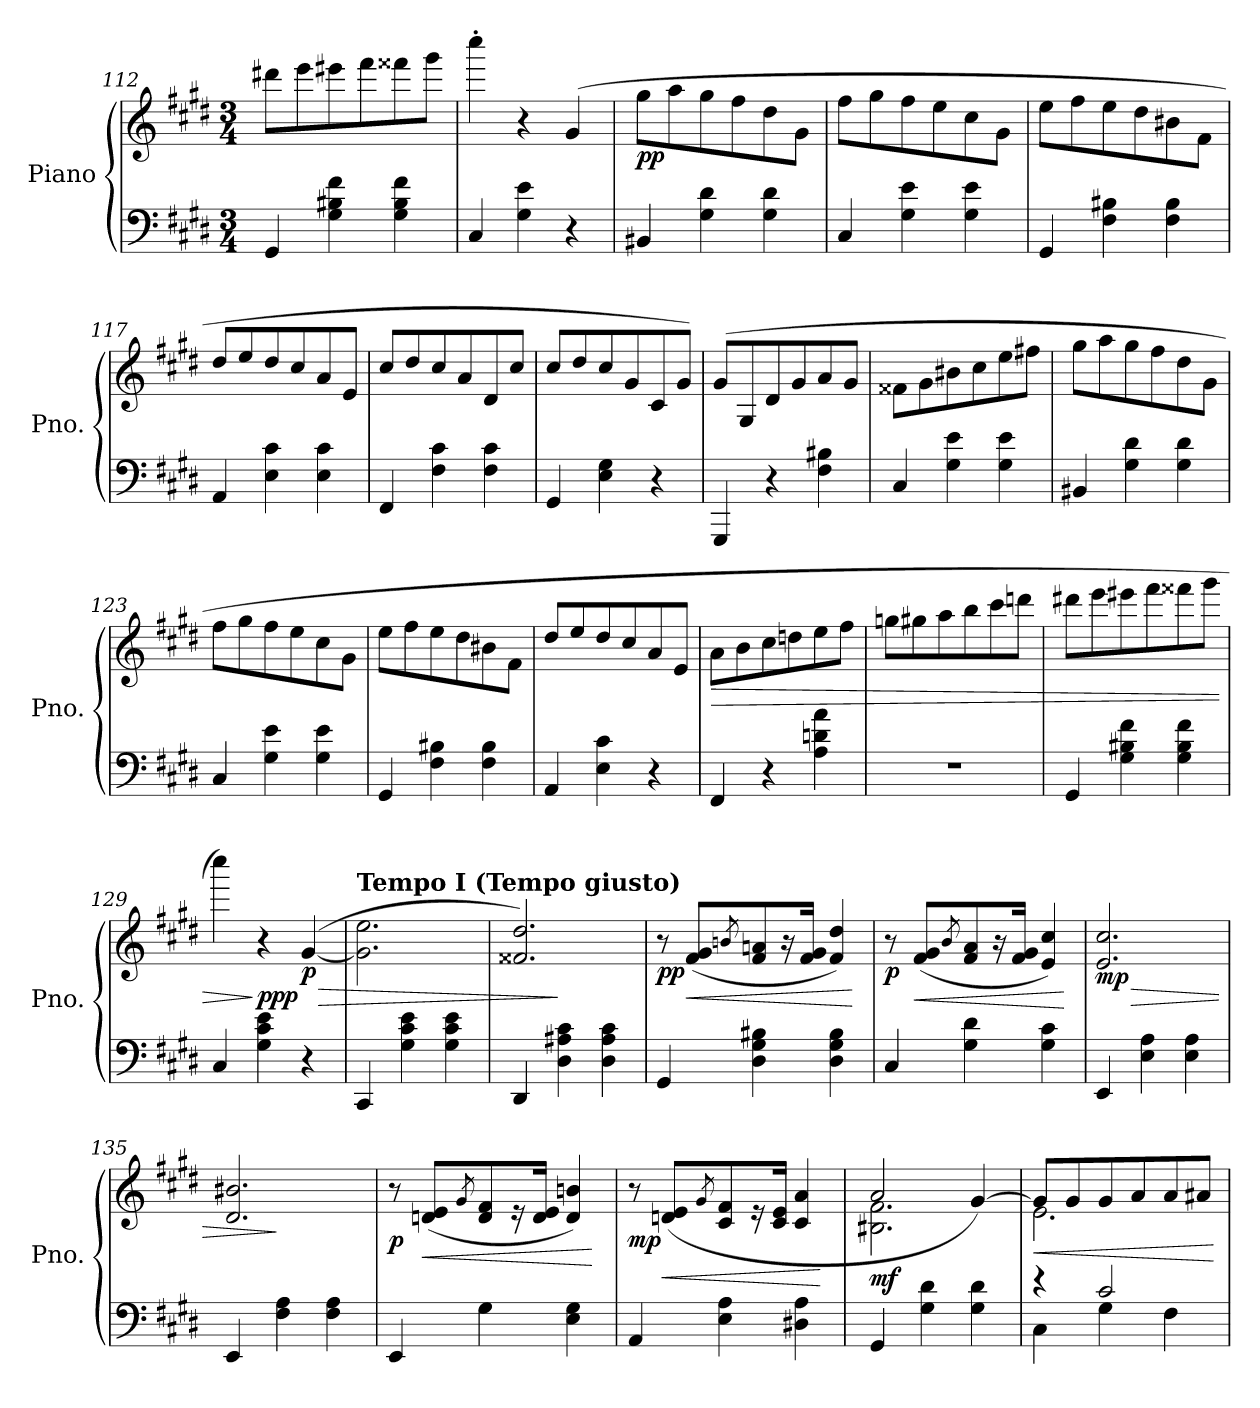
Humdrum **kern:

**kern	**kern	**dynam
*part1	*part1	*part1
*staff2	*staff1	*staff1/2
*I"Piano	*	*
*I'Pno.	*	*
!!LO:LB:g=z
*clefF4	*clefG2	*
*k[f#c#g#d#]	*k[f#c#g#d#]	*
*M3/4	*M3/4	*
=112	=112	=112
4GG#/	8ddd#X\L	.
.	8eee\	.
4G#\ 4B#X\ 4f#\	8eee#X\	.
.	8fff#\	.
4G#\ 4B#\ 4f#\	8fff##X\	.
.	8ggg#\J	.
=113	=113	=113
4C#/	4cccc#'\	.
4G#\ 4e\	4r	.
4r	(>4g#/	.
=114	=114	=114
!	!	!LO:DY:b
4BB#X/	8gg#\L	pp
.	8aa\	.
4G#\ 4d#\	8gg#\	.
.	8ff#\	.
4G#\ 4d#\	8dd#\	.
.	8g#\J	.
=115	=115	=115
4C#/	8ff#\L	.
.	8gg#\	.
4G#\ 4e\	8ff#\	.
.	8ee\	.
4G#\ 4e\	8cc#\	.
.	8g#\J	.
=116	=116	=116
4GG#/	8ee\L	.
.	8ff#\	.
4F#\ 4B#X\	8ee\	.
.	8dd#\	.
4F#\ 4B#\	8b#X\	.
.	8f#\J	.
=117	=117	=117
4AA/	8dd#/L	.
.	8ee/	.
4E\ 4c#\	8dd#/	.
.	8cc#/	.
4E\ 4c#\	8a/	.
.	8e/J	.
=118	=118	=118
4FF#/	8cc#/L	.
.	8dd#/	.
4F#\ 4c#\	8cc#/	.
.	8a/	.
4F#\ 4c#\	8d#/	.
.	8cc#/J	.
!!LO:LB:g=z
=119	=119	=119
4GG#/	8cc#/L	.
.	8dd#/	.
4E\ 4G#\	8cc#/	.
.	8g#/	.
4r	8c#/	.
.	8g#/J)	.
=120	=120	=120
4GGG#/	(>8g#/L	.
.	8G#/	.
4r	8d#/	.
.	8g#/	.
4F#\ 4B#X\	8a/	.
.	8g#/J	.
=121	=121	=121
4C#/	8f##X\L	.
.	8g#\	.
4G#\ 4e\	8b#X\	.
.	8cc#\	.
4G#\ 4e\	8ee\	.
.	8ff#X\J	.
=122	=122	=122
4BB#X/	8gg#\L	.
.	8aa\	.
4G#\ 4d#\	8gg#\	.
.	8ff#\	.
4G#\ 4d#\	8dd#\	.
.	8g#\J	.
=123	=123	=123
4C#/	8ff#\L	.
.	8gg#\	.
4G#\ 4e\	8ff#\	.
.	8ee\	.
4G#\ 4e\	8cc#\	.
.	8g#\J	.
=124	=124	=124
4GG#/	8ee\L	.
.	8ff#\	.
4F#\ 4B#X\	8ee\	.
.	8dd#\	.
4F#\ 4B#\	8b#X\	.
.	8f#\J	.
=125	=125	=125
4AA/	8dd#/L	.
.	8ee/	.
4E\ 4c#\	8dd#/	.
.	8cc#/	.
4r	8a/	.
.	8e/J	.
!!LO:LB:g=z
=126	=126	=126
!	!	!LO:HP:b
4FF#/	8a\L	>
.	8b\	.
4r	8cc#\	.
.	8ddn\	.
4A\ 4dn\ 4a\	8ee\	.
.	8ff#\J	.
=127	=127	=127
*^	*	*
2.r	2ryy	8ggn\L	.
.	.	8gg#X\	.
.	.	8aa\	.
.	.	8bb\	.
.	8ryy	8ccc#\	.
.	8ryy	8dddn\J	.
*v	*v	*	*
=128	=128	=128
4GG#/	8ddd#X\L	.
.	8eee\	.
4G#\ 4B#X\ 4f#\	8eee#X\	.
.	8fff#\	.
4G#\ 4B#\ 4f#\	8fff##X\	.
.	8ggg#\J	.
=129	=129	=129
4C#/	4cccc#\)	.
!	!	!LO:DY:n=1:b
4G#\ 4c#\ 4e\	4r	] ppp
!	!	!LO:HP:b
!	!	!LO:DY:n=2:b
4r	(<[4g#/	> p
=130	=130	=130
!	!LO:TX:a:B:t=Tempo I (Tempo giusto)	!
4CC#/	2.g#\] 2.ee\	.
4G#\ 4c#\ 4e\	.	.
4G#\ 4c#\ 4e\	.	.
=131	=131	=131
*	*^	*
4DD#/	2.f##X/ 2.dd#/)	4rAyy	.
4D#\ 4A#X\ 4c#\	.	2rAyy	]
4D#\ 4A#\ 4c#\	.	.	.
*	*v	*v	*
=132	=132	=132
!	!	!LO:DY:b
4GG#/	8r	pp
!	!	!LO:HP:b
.	(>8f#/ 8g#/L	<
.	8qbn/	.
4D#\ 4G#\ 4B#X\	8f#/ 8an/	.
.	16r	.
.	16f#/ 16g#/Jk	.
4D#\ 4G#\ 4B#\	4f#/ 4dd#/)	.
.	.	[
!!LO:LB:g=z
=133	=133	=133
!	!	!LO:DY:b
4C#/	8r	p
!	!	!LO:HP:b
.	(>8f#/ 8g#/L	<
.	8qb/	.
4G#\ 4d#\	8f#/ 8a/	.
.	16r	.
.	16f#/ 16g#/Jk	.
4G#\ 4c#\	4e/ 4cc#/)	.
.	.	[
=134	=134	=134
!	!	!LO:HP:b
!	!	!LO:DY:n=1:b
4EE/	2.e/ 2.cc#/	> mp
4E\ 4A\	.	.
4E\ 4A\	.	.
=135	=135	=135
*	*^	*
4EE/	2.d#/ 2.b#X/	4rAyy	.
4F#\ 4A\	.	2rAyy	]
4F#\ 4A\	.	.	.
*	*v	*v	*
=136	=136	=136
!	!	!LO:DY:b
4EE/	8r	p
!	!	!LO:HP:b
.	(>8dn/ 8e/L	<
.	8qg#/	.
4G#\	8d/ 8f#/	.
.	16r	.
.	16d/ 16e/Jk	.
4E\ 4G#\	4d/ 4bn/)	.
.	.	[
=137	=137	=137
!	!	!LO:DY:b
4AA/	8r	mp
!	!	!LO:HP:b
.	(>8dn/ 8e/L	<
.	8qg#/	.
4E\ 4A\	8c#/ 8f#/	.
.	16r	.
.	16c#/ 16e/Jk	.
4D#X\ 4A\	4c#/ 4a/	.
.	.	[
=138	=138	=138
*	*^	*
!	!	!	!LO:DY:b
4GG#/	2a/	2.B#X\ 2.f#\	mf
4G#\ 4d#\	.	.	.
4G#\ 4d#\	[4g#/)	.	.
=139	=139	=139	=139
*^	*	*	*
!	!	!	!	!LO:HP:b
4r	4C#\	8g#/L]	2.e\	<
.	.	8g#/	.	.
2c#/	4G#\	8g#/	.	.
.	.	8a/	.	.
.	4F#\	8a/	.	.
.	.	8a#X/J	.	.
*v	*v	*	*	*
*	*v	*v	*
.	.	[
=	=	=
*-	*-	*-
